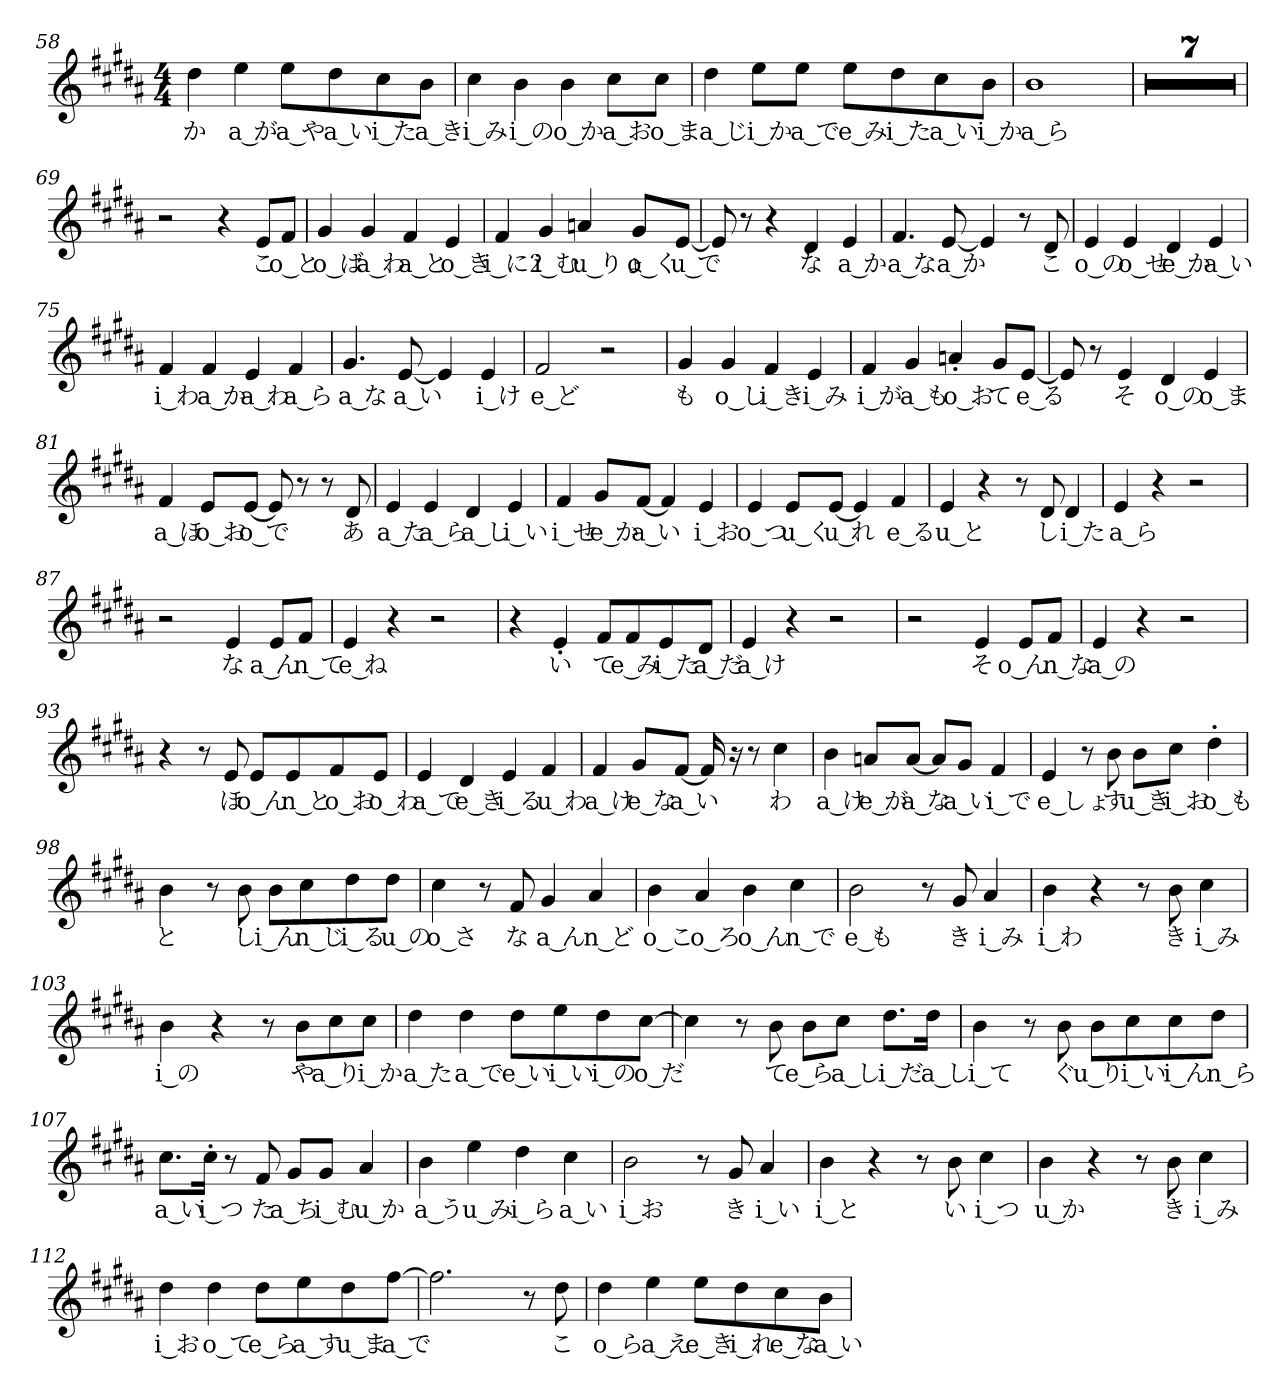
**kern	**text
*part1	*part1
*staff1	*staff1
*clefG2	*
*k[f#c#g#d#a#]	*
*M4/4	*
=58	=58
4dd#	- か
4ee	a が
8eeL	a や
8dd#	a い
8cc#	i た
8bJ	a き
=59	=59
4cc#	i み
4b	i の
4b	o か
8cc#L	a お
8cc#J	o ま
=60	=60
4dd#	a じ
8eeL	i か
8eeJ	a で
8eeL	e み
8dd#	i た
8cc#	a い
8bJ	i か
=61	=61
1b	a ら
=62	=62
1r	.
=63	=63
1r	.
=64	=64
1r	.
=65	=65
1r	.
=66	=66
1r	.
=67	=67
1r	.
=68	=68
1r	.
=69	=69
2r	.
4r	.
8eL	- こ
8f#J	o と
=70	=70
4g#	o ば
4g#	a わ
4f#	a と
4e	o き
=71	=71
4f#	i に2
4g#	i む
4an	u りょ
8g#L	o く
[8eJ	u で
=72	=72
8e]	.
8r	.
4r	.
4d#	- な
4e	a か
=73	=73
4.f#	a な
[8e	a か
4e]	.
8r	.
8d#	- こ
=74	=74
4e	o の
4e	o せ
4d#	e か
4e	a い
=75	=75
4f#	i わ
4f#	a か
4e	a わ
4f#	a ら
=76	=76
4.g#	a な
[8e	a い
4e]	.
4e	i け
=77	=77
2f#	e ど
2r	.
=78	=78
4g#	- も
4g#	o し
4f#	i き
4e	i み
=79	=79
4f#	i が
4g#	a も
4an'	o お
8g#L	- て
[8eJ	e る
=80	=80
8e]	.
8r	.
4e	- そ
4d#	o の
4e	o ま
=81	=81
4f#	a ほ
8eL	o お
[8eJ	o で
8e]	.
8r	.
8r	.
8d#	- あ
=82	=82
4e	a た
4e	a ら
4d#	a し
4e	i い
=83	=83
4f#	i せ
8g#L	e か
[8f#J	a い
4f#]	.
4e	i お
=84	=84
4e	o つ
8eL	u く
[8eJ	u れ
4e]	.
4f#	e る
=85	=85
4e	u と
4r	.
8r	.
8d#	- し
4d#	i た
=86	=86
4e	a ら
4r	.
2r	.
=87	=87
2r	.
4e	- な
8eL	a ん
8f#J	n て
=88	=88
4e	e ね
4r	.
2r	.
=89	=89
4r	.
4e'	- い
8f#L	- て
8f#	e み
8e	i た
8d#J	a だ
=90	=90
4e	a け
4r	.
2r	.
=91	=91
2r	.
4e	- そ
8eL	o ん
8f#J	n な
=92	=92
4e	a の
4r	.
2r	.
=93	=93
4r	.
8r	.
8e	- ほ
8eL	o ん
8e	n と
8f#	o お
8eJ	o わ
=94	=94
4e	a で
4d#	e き
4e	i る
4f#	u わ
=95	=95
4f#	a け
8g#L	e な
[8f#J	a い
16f#]	.
16r	.
8r	.
4cc#	- わ
=96	=96
4b	a け
8anL	e が
[8aJ	a な
8aL]	.
8g#J	a い
4f#	i で
=97	=97
4e	e しょ
8r	.
8b	- す
8bL	u き
8cc#J	i お
4dd#'	o も
=98	=98
4b	- と
8r	.
8b	- し
8bL	i ん
8cc#	n じ
8dd#	i る
8dd#J	u の
=99	=99
4cc#	o さ
8r	.
8f#	- な
4g#	a ん
4a#	n ど
=100	=100
4b	o こ
4a#	o ろ
4b	o ん
4cc#	n で
=101	=101
2b	e も
8r	.
8g#	- き
4a#	i み
=102	=102
4b	i わ
4r	.
8r	.
8b	- き
4cc#	i み
=103	=103
4b	i の
4r	.
8r	.
8bL	- や
8cc#	a り
8cc#J	i か
=104	=104
4dd#	a た
4dd#	a で
8dd#L	e い
8ee	i い
8dd#	i の
[8cc#J	o だ
=105	=105
4cc#]	.
8r	.
8b	- て
8bL	e ら
8cc#J	a し
8.dd#L	i だ
16dd#Jk	a し
=106	=106
4b	i て
8r	.
8b	- ぐ
8bL	u り
8cc#	i い
8cc#	i ん
8dd#J	n ら
=107	=107
8.cc#L	a い
16cc#'Jk	i つ
8r	.
8f#	- た
8g#L	a ち
8g#J	i む
4a#	u か
=108	=108
4b	a う
4ee	u み
4dd#	i ら
4cc#	a い
=109	=109
2b	i お
8r	.
8g#	- き
4a#	i い
=110	=110
4b	i と
4r	.
8r	.
8b	- い
4cc#	i つ
=111	=111
4b	u か
4r	.
8r	.
8b	- き
4cc#	i み
=112	=112
4dd#	i お
4dd#	o て
8dd#L	e ら
8ee	a す
8dd#	u ま
[8ff#J	a で
=113	=113
2.ff#]	.
8r	.
8dd#	- こ
=114	=114
4dd#	o ら
4ee	a え
8eeL	e き
8dd#	i れ
8cc#	e な
8bJ	a い
=	=
*-	*-
